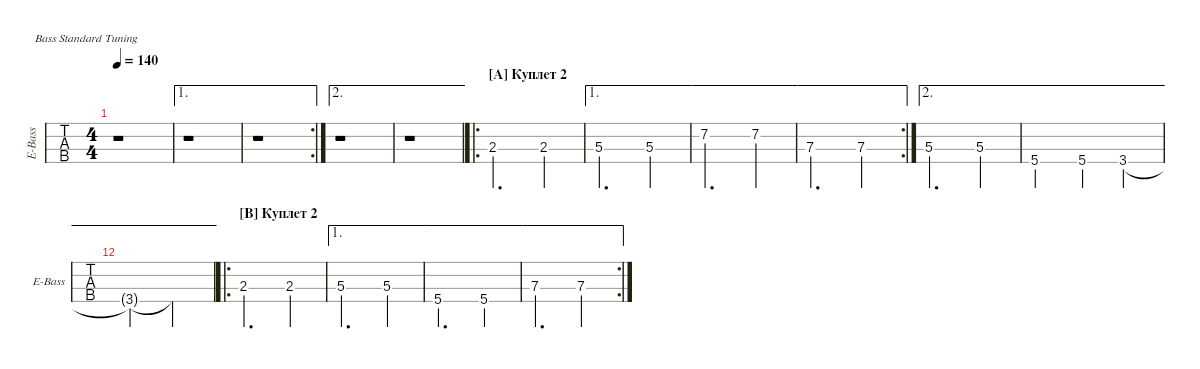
\defaultSystemsLayout 4
\hideDynamics
\bracketExtendMode groupsimilarinstruments
\singleTrackTrackNamePolicy allsystems
\multiTrackTrackNamePolicy allsystems
\otherSystemsTrackNameOrientation horizontal
\defaultBarNumberDisplay FirstOfSystem
\track ("Electric Bass" "E-Bass") {instrument electricbassfinger}
\staff {tabs}
\tuning (G2 D2 A1 E1)
\ts (4 4)
\tempo 140
\clef f4
\ks bminor
r.1{dy mp} |
\ae 1
r.1 |
\ae 1
\rc 2
r.1 |
\ae 2
r.1 |
\ae 2
r.1 |
\ro
\section ("A" "Куплет 2")
2.3.2{d} 2.3.4 |
\ae 1
5.3.2{d} 5.3.4 |
\ae 1
7.2.2{d} 7.2.4 |
\ae 1
\rc 2
7.3.2{d} 7.3.4 |
\ae 2
5.3.2{d} 5.3.4 |
\ae 2
5.4.2 5.4.4 3.4.4 |
\ae 2
3.4{t}.2 3.4{t}.2 |
\ro
\section ("B" "Куплет 2")
2.3.2{d} 2.3.4 |
\ae 1
5.3.2{d} 5.3.4 |
\ae 1
5.4.2{d} 5.4.4 |
\ae 1
\rc 2
7.3.2{d} 7.3.4
